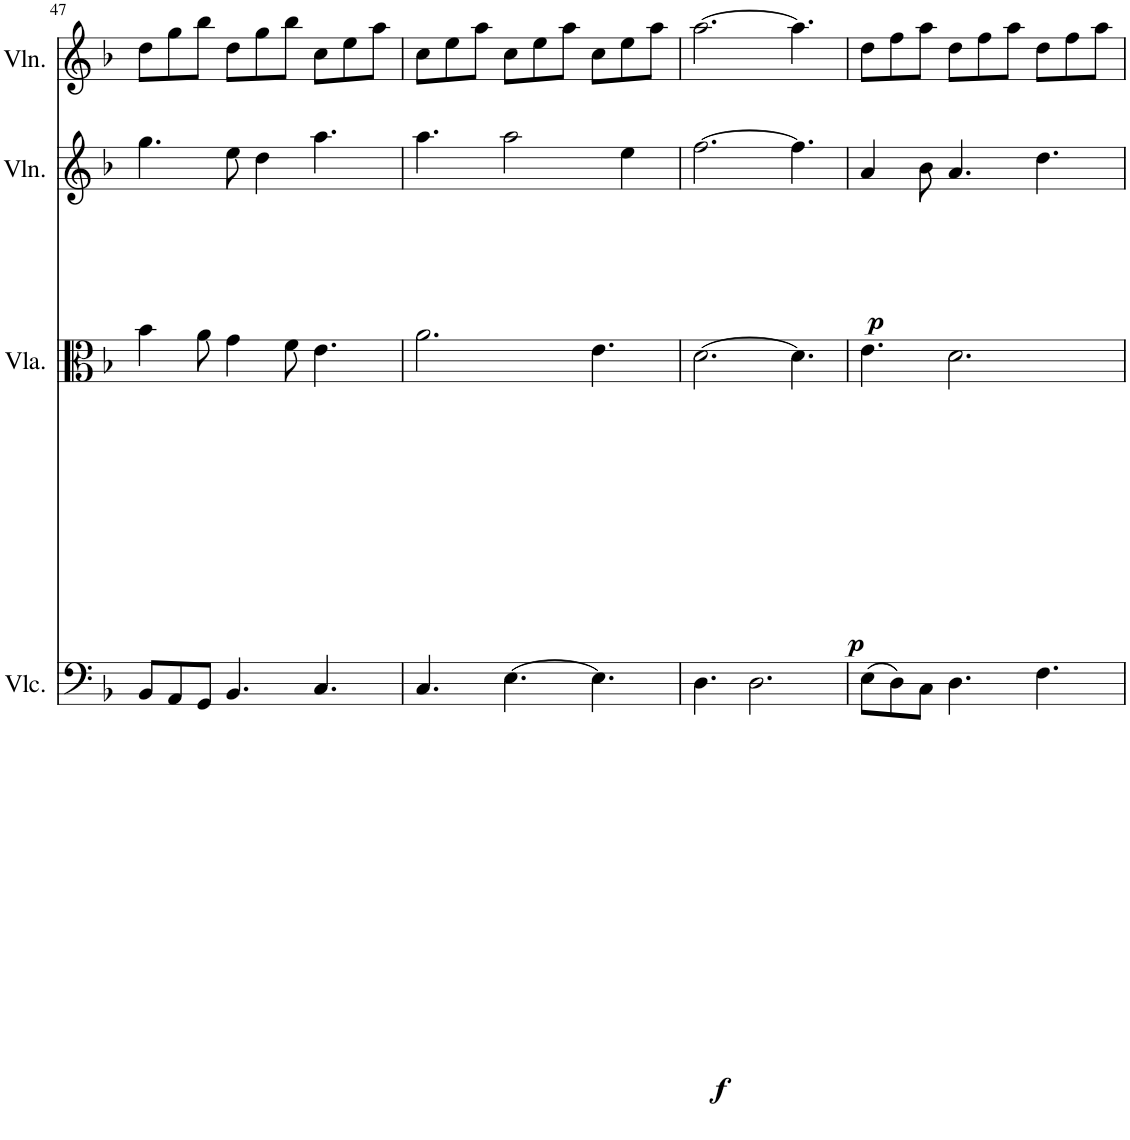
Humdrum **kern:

**kern	**dynam	**kern	**dynam	**kern	**dynam	**kern
*part4	*part4	*part3	*part3	*part2	*part2	*part1
*staff4	*staff4	*staff3	*staff3	*staff2	*staff2	*staff1
*I"Violoncello	*	*I"Viola	*	*I"Violin	*	*I"Violin
*I'Vlc.	*	*I'Vla.	*	*I'Vln.	*	*I'Vln.
!!LO:PB:g=z
*clefF4	*	*clefC3	*	*clefG2	*	*clefG2
*k[b-]	*	*k[b-]	*	*k[b-]	*	*k[b-]
*M9/8	*	*M9/8	*	*M9/8	*	*M9/8
=47	=47	=47	=47	=47	=47	=47
8BB-/L	.	4b-\	.	4.gg\	.	8dd\L
8AA/	.	.	.	.	.	8gg\
8GG/J	.	8a\	.	.	.	8bb-\J
4.BB-/	.	4g\	.	8ee\	.	8dd\L
.	.	.	.	4dd\	.	8gg\
.	.	8f\	.	.	.	8bb-\J
4.C/	.	4.e\	.	4.aa\	.	8cc\L
.	.	.	.	.	.	8ee\
.	.	.	.	.	.	8aa\J
=48	=48	=48	=48	=48	=48	=48
4.C/	.	2.a\	.	4.aa\	.	8cc\L
.	.	.	.	.	.	8ee\
.	.	.	.	.	.	8aa\J
[4.E\	.	.	.	2aa\	.	8cc\L
.	.	.	.	.	.	8ee\
.	.	.	.	.	.	8aa\J
4.E\]	.	4.e\	.	.	.	8cc\L
.	.	.	.	4ee\	.	8ee\
.	.	.	.	.	.	8aa\J
=49	=49	=49	=49	=49	=49	=49
!	!LO:DY:b	!	!	!	!	!
4.D\	f	[2.d\	.	[2.ff\	.	[2.aa\
2.D\	.	.	.	.	.	.
.	.	4.d\]	.	4.ff\]	.	4.aa\]
=50	=50	=50	=50	=50	=50	=50
!	!	!	!LO:DY:b	!	!LO:DY:b	!
(8E\L	.	4.e\	p	4a/	p	8dd\L
8D\)	.	.	.	.	.	8ff\
8C\J	.	.	.	8b-\	.	8aa\J
4.D\	.	2.d\	.	4.a/	.	8dd\L
.	.	.	.	.	.	8ff\
.	.	.	.	.	.	8aa\J
4.F\	.	.	.	4.dd\	.	8dd\L
.	.	.	.	.	.	8ff\
.	.	.	.	.	.	8aa\J
=	=	=	=	=	=	=
*-	*-	*-	*-	*-	*-	*-
